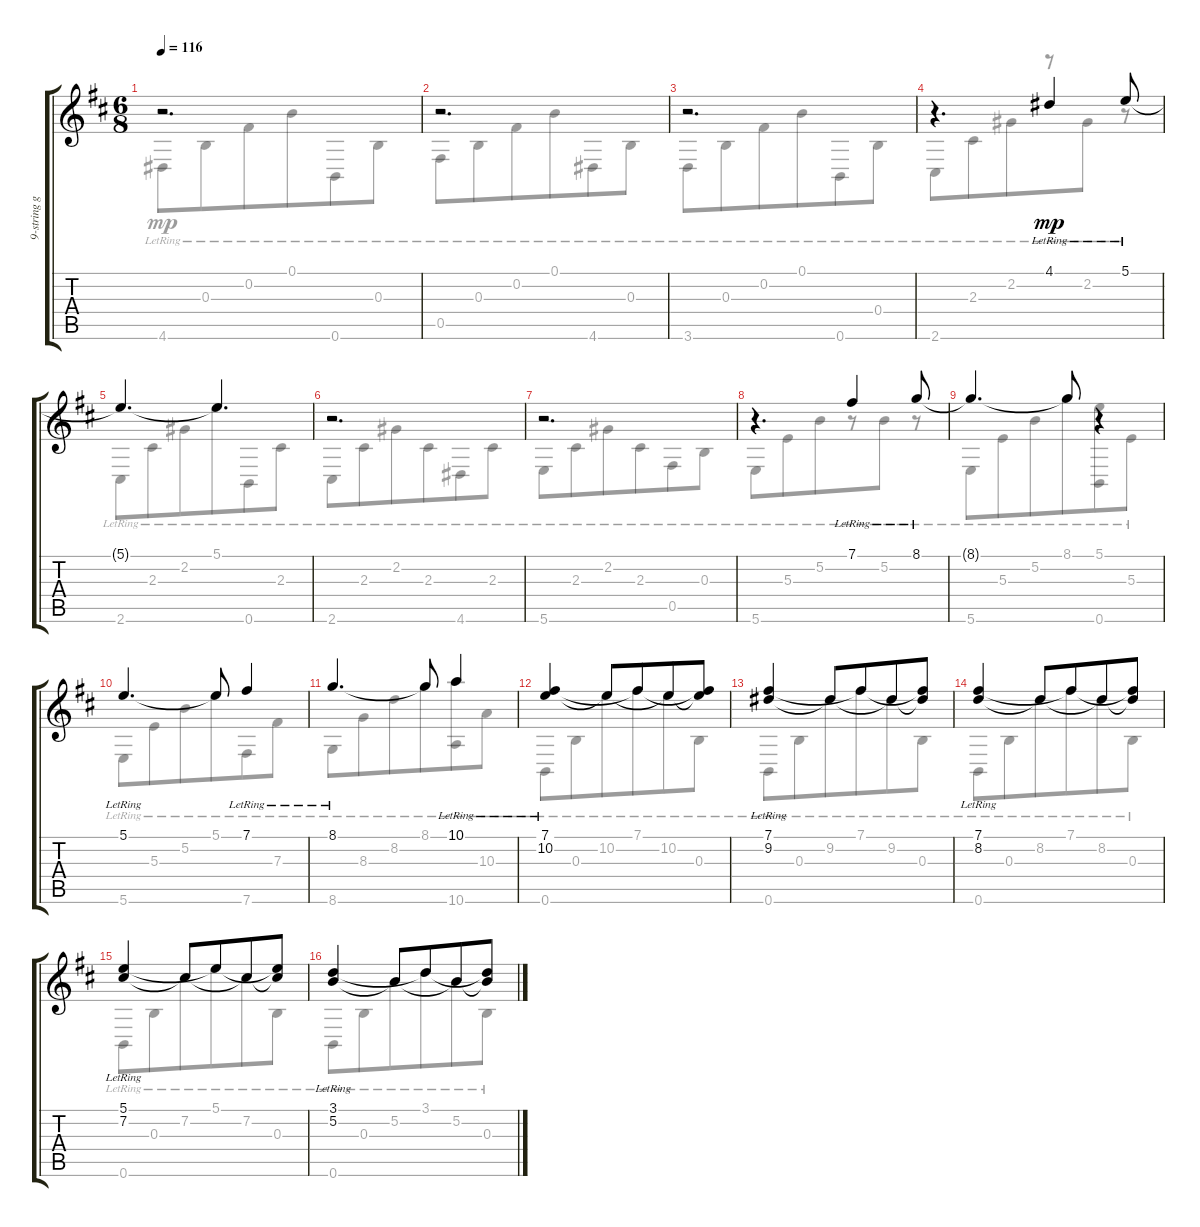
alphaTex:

\track ("9-string guitar" "9-string g") {instrument acousticguitarsteel}
\staff {score tabs}
\tuning (B3 Gb3 B2 B2 Gb2 B1) {hide}
\voice
\ts (6 8)
\tempo 116
\clef g2
\ks d
r.2{d dy mp} |
r.2{d} |
r.2{d} |
r.4{d} 4.1{lr}.4 5.1{lr}.8 |
5.1{t}.4{d} 5.1{t}.4{d} |
r.2{d} |
r.2{d} |
r.4{d} 7.1{lr}.4 8.1{lr}.8 |
8.1{t}.4{d} 8.1{t}.8 r.4 |
5.1{lr}.4{d} 5.1{t}.8 7.1{lr}.4 |
8.1{lr}.4{d} 8.1{t}.8 10.1{lr}.4 |
(7.1{lr} 10.2{lr}).4 10.2{t}.8{beam merge} 7.1{t}.8 10.2{t}.8 (7.1{t} 10.2{t}).8 |
(7.1{lr} 9.2{lr}).4 9.2{t}.8{beam merge} 7.1{t}.8 9.2{t}.8 (7.1{t} 9.2{t}).8 |
(7.1{lr} 8.2{lr}).4 8.2{t}.8{beam merge} 7.1{t}.8 8.2{t}.8 (7.1{t} 8.2{t}).8 |
(5.1{lr} 7.2{lr}).4 7.2{t}.8{beam merge} 5.1{t}.8 7.2{t}.8 (5.1{t} 7.2{t}).8 |
(3.1{lr} 5.2{lr}).4 5.2{t}.8{beam merge} 3.1{t}.8 5.2{t}.8 (3.1{t} 5.2{t}).8
\voice
\clef g2
\ottava regular
\simile none
\ks d
4.6{lr}.8{dy mp} 0.3{lr}.8 0.2{lr}.8{beam merge} 0.1{lr}.8 0.6{lr}.8 0.3{lr}.8 |
0.5{lr}.8 0.3{lr}.8 0.2{lr}.8{beam merge} 0.1{lr}.8 4.6{lr}.8 0.3{lr}.8 |
3.6{lr}.8 0.3{lr}.8 0.2{lr}.8{beam merge} 0.1{lr}.8 0.6{lr}.8 0.4{lr}.8 |
2.6{lr}.8 2.3{lr}.8 2.2{lr}.8{beam merge} r.8 2.2{lr}.8 r.8 |
2.6{lr}.8 2.3{lr}.8 2.2{lr}.8{beam merge} 5.1{lr}.8 0.6{lr}.8 2.3{lr}.8 |
2.6{lr}.8 2.3{lr}.8 2.2{lr}.8{beam merge} 2.3{lr}.8 4.6{lr}.8 2.3{lr}.8 |
5.6{lr}.8 2.3{lr}.8 2.2{lr}.8{beam merge} 2.3{lr}.8 0.5{lr}.8 0.3{lr}.8 |
5.6{lr}.8 5.3{lr}.8 5.2{lr}.8{beam merge} r.8 5.2{lr}.8 r.8 |
5.6{lr}.8 5.3{lr}.8 5.2{lr}.8{beam merge} 8.1{lr}.8 (5.1{lr} 0.6{lr}).8 5.3{lr}.8 |
5.6{lr}.8 5.3{lr}.8 5.2{lr}.8{beam merge} 5.1{lr}.8 7.6{lr}.8 7.3{lr}.8 |
8.6{lr}.8 8.3{lr}.8 8.2{lr}.8{beam merge} 8.1{lr}.8 (10.1{lr} 10.6{lr}).8 10.3{lr}.8 |
0.6{lr}.8 0.3{lr}.8 10.2{lr}.8{beam merge} 7.1{lr}.8 10.2{lr}.8 0.3{lr}.8 |
0.6{lr}.8 0.3{lr}.8 9.2{lr}.8{beam merge} 7.1{lr}.8 9.2{lr}.8 0.3{lr}.8 |
0.6{lr}.8 0.3{lr}.8 8.2{lr}.8{beam merge} 7.1{lr}.8 8.2{lr}.8 0.3{lr}.8 |
0.6{lr}.8 0.3{lr}.8 7.2{lr}.8{beam merge} 5.1{lr}.8 7.2{lr}.8 0.3{lr}.8 |
0.6{lr}.8 0.3{lr}.8 5.2{lr}.8{beam merge} 3.1{lr}.8 5.2{lr}.8 0.3{lr}.8
